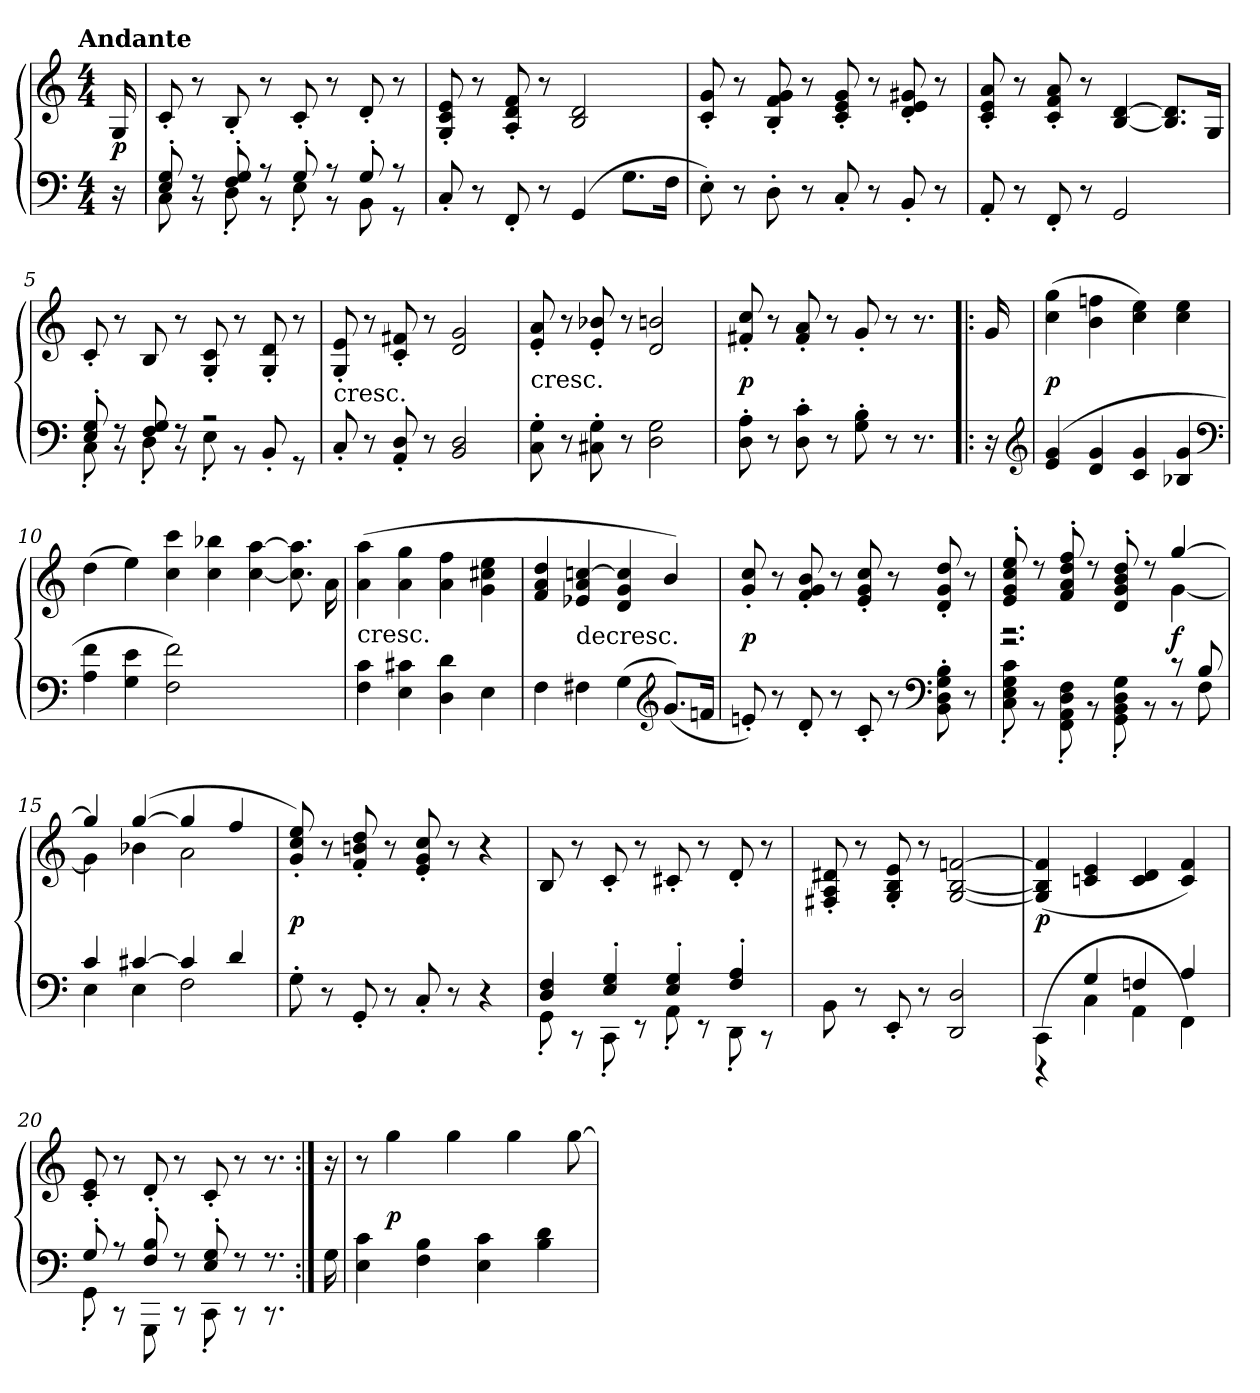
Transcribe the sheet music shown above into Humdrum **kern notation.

**kern	**kern	**dynam
*part1	*part1	*part1
*staff2	*staff1	*staff1/2
*clefF4	*clefG2	*
*k[]	*k[]	*
*C:	*C:	*
!!LO:TX:omd:t=Andante
*M4/4	*M4/4	*
*MM112	*MM112	*
=	=	=
16r	16G/	p
=1	=1	=1
*^	*	*
8E'/ 8G'/	8C\	8c'/	.
8r	8r	8r	.
8F'/ 8G'/	8D'\	8B'/	.
8r	8r	8r	.
8G'/	8E'\	8c'/	.
8r	8r	8r	.
8G'/	8BB\	8d'/	.
8r	8r	8r	.
*v	*v	*	*
=2	=2	=2
8C'/	8G'/ 8c'/ 8e'/	.
8r	8r	.
8FF'/	8A'/ 8d'/ 8f'/	.
8r	8r	.
(4GG/	2B/ 2d/	.
8.G\L	.	.
16F\Jk	.	.
=3	=3	=3
8E'\)	8c'/ 8g'/	.
8r	8r	.
8D'\	8B'/ 8f'/ 8g'/	.
8r	8r	.
8C'/	8c'/ 8e'/ 8g'/	.
8r	8r	.
8BB'/	8d'/ 8e'/ 8g#X'/	.
8r	8r	.
=4	=4	=4
8AA'/	8c'/ 8e'/ 8a'/	.
8r	8r	.
8FF'/	8c'/ 8f'/ 8a'/	.
8r	8r	.
2GG/	[4B/ [4d/	.
.	8.B]/ 8.d]/L	.
.	16G/Jk	.
=5	=5	=5
*^	*	*
8E'/ 8G'/	8C'\	8c'/	.
8r	8r	8r	.
8F/ 8G/	8D'\	8B/	.
8r	8r	8r	.
2r	8E'\	8G'/ 8c'/	.
.	8r	8r	.
.	8BB'/	8G'/ 8d'/	.
.	8r	8r	.
=6	=6	=6	=6
!	!	!LO:TX:c:t=cresc.	!
*v	*v	*	*
8C'/	8G'/ 8e'/	.
8r	8r	.
8AA'/ 8D'/	8c'/ 8f#X'/	.
8r	8r	.
2BB/ 2D/	2d/ 2g/	.
=7	=7	=7
!	!LO:TX:c:t=cresc.	!
8C'\ 8G'\	8e'/ 8a'/	.
8r	8r	.
8C#X'\ 8G'\	8e'/ 8b-X'/	.
8r	8r	.
2D\ 2G\	2d/ 2bn/	.
=8	=8	=8
8D'\ 8A'\	8f#X'/ 8cc'/	p
8r	8r	.
8D'\ 8c'\	8f#'/ 8a'/	.
8r	8r	.
8G'\ 8B'\	8g'/	.
8r	8r	.
8.r	8.r	.
=!|:	=!|:	=!|:
16r	16g/	.
*clefG2	*	*
=9	=9	=9
(4e/ 4g/	(4cc\ 4gg\	p
4d/ 4g/	4b\ 4ffn\	.
4c/ 4g/	4cc\ 4ee\)	.
4B-X/ 4g/	4cc\ 4ee\	.
*clefF4	*	*
=10	=10	=10
4A\ 4f\	(4dd	.
4G\ 4e\	4ee)	.
2F\ 2f\)	4cc\ 4ccc\	.
.	4cc\ 4bb-X\	.
2ryy	[4cc\ [4aa\	.
.	8.cc]\ 8.aa]\L	.
.	16a\LL	.
=11	=11	=11
!	!LO:TX:c:t=cresc.	!
4F\ 4c\	(4a\ 4aa\	.
4E\ 4c#X\	4a\ 4gg\	.
4D\ 4d\	4a\ 4ff\	.
4E\	4g\ 4cc#X\ 4ee\	.
=12	=12	=12
4F\	4f/ 4a/ 4dd/	.
!	!LO:TX:c:t=decresc.	!
4F#X\	4e-X/ 4a/ [4ccn/	.
(4G\	4d/ 4g/ 4cc]/	.
*clefG2	*	*
(8.g/L)	4b/)	.
16fn/Jk	.	.
=13	=13	=13
8en'/)	8g'/ 8cc'/	p
8r	8r	.
8d'/	8f'/ 8g'/ 8b'/	.
8r	8r	.
8c'/	8e'/ 8g'/ 8cc'/	.
8r	8r	.
*clefF4	*	*
8BB'\ 8D'\ 8G'\ 8B'\	8d'/ 8g'/ 8dd'/	.
8r	8r	.
=14	=14	=14
*^	*^	*
2.r	8C'\ 8E'\ 8G'\ 8c'\	8e'/ 8g'/ 8cc'/ 8ee'/	2.r	.
.	8r	8r	.	.
.	8FF'\ 8AA'\ 8D'\ 8F'\	8f'/ 8a'/ 8dd'/ 8ff'/	.	.
.	8r	8r	.	.
.	8GG'\ 8BB'\ 8D'\ 8G'\	8d'/ 8g'/ 8b'/ 8dd'/	.	.
.	8r	8r	.	.
8r	8r	[4gg/	[4g\	f
8B/	8F\	.	.	.
=15	=15	=15	=15	=15
4c/	4E\	4gg/]	4g\]	.
[4c#X/	4E\	([4gg/	4b-X\	.
4c#/]	2F\	4gg/]	2a\	.
4d/	.	4ff/	.	.
*v	*v	*	*	*
*	*v	*v	*
=16	=16	=16
8G'\	8g'/ 8cc'/ 8ee'/)	p
8r	8r	.
8GG'/	8f'/ 8bn'/ 8dd'/	.
8r	8r	.
8C'/	8e'/ 8g'/ 8cc'/	.
8r	8r	.
4r	4r	.
=17	=17	=17
*^	*	*
4D/ 4F/	8GG'\	8B/	.
.	8r	8r	.
4E'/ 4G'/	8CC'\	8c'/	.
.	8r	8r	.
4E'/ 4G'/	8AA'\	8c#X'/	.
.	8r	8r	.
4F'/ 4A'/	8DD'\	8d'/	.
.	8r	8r	.
*v	*v	*	*
=18	=18	=18
8BB\	8F#X'/ 8A'/ 8d#X'/	.
8r	8r	.
8EE'/	8G'/ 8B'/ 8e'/	.
8r	8r	.
2DD/ 2D/	[2G/ [2B/ [2fn/	.
=19	=19	=19
*^	*	*
(4CC\	4r	(4G]/ 4B]/ 4f]/	p
4G/	4C\	4cn/ 4e/	.
4Fn/	4AA\	4c/ 4d/	.
4A/	4FF\)	4c/ 4f/)	.
=20	=20	=20	=20
8G'/	8GG'\	8c'/ 8e'/	.
8r	8r	8r	.
8F'/ 8B'/	8GGG\	8d'/	.
8r	8r	8r	.
8E'/ 8G'/	8CC'\	8c'/	.
8r	8r	8r	.
8.r	8.r	8.r	.
*v	*v	*	*
=:|!	=:|!	=:|!
16G\	16r	.
=21	=21	=21
4E\ 4c\	8r	.
.	4gg\	p
4F\ 4B\	.	.
.	4gg\	.
4E\ 4c\	.	.
.	4gg\	.
4B\ 4d\	.	.
.	[8gg\	.
=	=	=
*-	*-	*-
